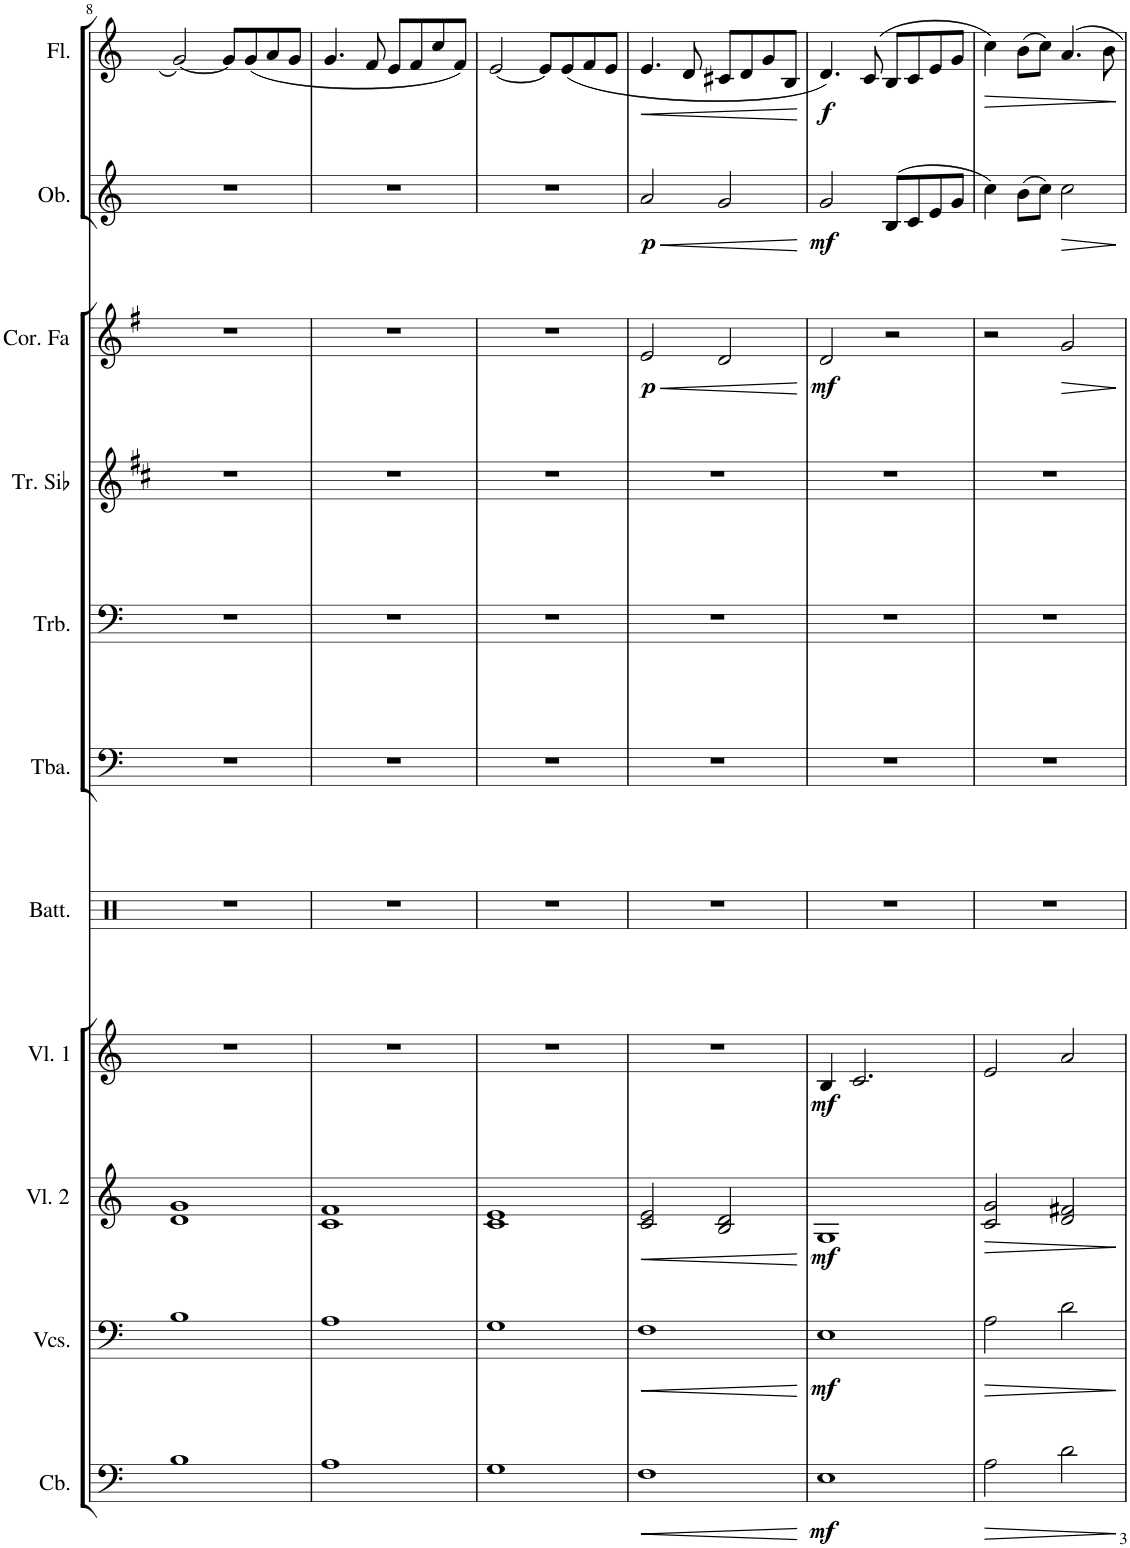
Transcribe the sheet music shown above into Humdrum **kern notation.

**kern	**dynam	**kern	**dynam	**kern	**dynam	**kern	**dynam	**kern	**kern	**kern	**kern	**kern	**dynam	**kern	**dynam	**kern	**dynam
*part11	*part11	*part10	*part10	*part9	*part9	*part8	*part8	*part7	*part6	*part5	*part4	*part3	*part3	*part2	*part2	*part1	*part1
*staff11	*staff11	*staff10	*staff10	*staff9	*staff9	*staff8	*staff8	*staff7	*staff6	*staff5	*staff4	*staff3	*staff3	*staff2	*staff2	*staff1	*staff1
*I"Contrabbassi	*	*I"Violoncelli	*	*I"Violini 2	*	*I"Violini 1	*	*I"Batteria	*I"Tuba	*I"Trombone	*I"Tromba in Sib	*I"Corno in Fa	*	*I"Oboe	*	*I"Flauto	*
*I'Cb.	*	*	*	*I'Vl. 2	*	*I'Vl. 1	*	*I'Batt.	*I'Tba.	*I'Trb.	*I'Tr. Sib	*I'Cor. Fa	*	*I'Ob.	*	*I'Fl.	*
!!LO:PB:g=z
*clefF4	*	*clefF4	*	*clefG2	*	*clefG2	*	*clefX	*clefF4	*clefF4	*clefG2	*clefG2	*	*clefG2	*	*clefG2	*
*Trd7c12	*	*	*	*	*	*	*	*	*	*	*Trd1c2	*Trd4c7	*	*	*	*	*
*k[]	*	*k[]	*	*k[]	*	*k[]	*	*k[]	*k[]	*k[]	*k[f#c#]	*k[f#]	*	*k[]	*	*k[]	*
*M4/4	*	*M4/4	*	*M4/4	*	*M4/4	*	*M4/4	*M4/4	*M4/4	*M4/4	*M4/4	*	*M4/4	*	*M4/4	*
=8	=8	=8	=8	=8	=8	=8	=8	=8	=8	=8	=8	=8	=8	=8	=8	=8	=8
1B	.	1B	.	1d 1g	.	1r	.	1r	1r	1r	1r	1r	.	1r	.	[2g/	.
.	.	.	.	.	.	.	.	.	.	.	.	.	.	.	.	8g/L]	.
.	.	.	.	.	.	.	.	.	.	.	.	.	.	.	.	(8g/	.
.	.	.	.	.	.	.	.	.	.	.	.	.	.	.	.	8a/	.
.	.	.	.	.	.	.	.	.	.	.	.	.	.	.	.	8g/J	.
=9	=9	=9	=9	=9	=9	=9	=9	=9	=9	=9	=9	=9	=9	=9	=9	=9	=9
1A	.	1A	.	1c 1f	.	1r	.	1r	1r	1r	1r	1r	.	1r	.	4.g/	.
.	.	.	.	.	.	.	.	.	.	.	.	.	.	.	.	8f/	.
.	.	.	.	.	.	.	.	.	.	.	.	.	.	.	.	8e/L	.
.	.	.	.	.	.	.	.	.	.	.	.	.	.	.	.	8f/	.
.	.	.	.	.	.	.	.	.	.	.	.	.	.	.	.	8cc/	.
.	.	.	.	.	.	.	.	.	.	.	.	.	.	.	.	8f/J)	.
=10	=10	=10	=10	=10	=10	=10	=10	=10	=10	=10	=10	=10	=10	=10	=10	=10	=10
1G	.	1G	.	1c 1e	.	1r	.	1r	1r	1r	1r	1r	.	1r	.	[2e/	.
.	.	.	.	.	.	.	.	.	.	.	.	.	.	.	.	8e/L]	.
.	.	.	.	.	.	.	.	.	.	.	.	.	.	.	.	(8e/	.
.	.	.	.	.	.	.	.	.	.	.	.	.	.	.	.	8f/	.
.	.	.	.	.	.	.	.	.	.	.	.	.	.	.	.	8e/J	.
=11	=11	=11	=11	=11	=11	=11	=11	=11	=11	=11	=11	=11	=11	=11	=11	=11	=11
!	!LO:HP:b	!	!LO:HP:b	!	!LO:HP:b	!	!	!	!	!	!	!	!LO:HP:b	!	!LO:HP:b	!	!LO:HP:b
!	!	!	!	!	!	!	!	!	!	!	!	!	!LO:DY:n=1:b	!	!LO:DY:n=1:b	!	!
1F	<	1F	<	2c/ 2e/	<	1r	.	1r	1r	1r	1r	2e/	< p	2a/	< p	4.e/	<
.	.	.	.	.	.	.	.	.	.	.	.	.	.	.	.	8d/	.
.	.	.	.	2B/ 2d/	.	.	.	.	.	.	.	2d/	.	2g/	.	8c#X/L	.
.	.	.	.	.	.	.	.	.	.	.	.	.	.	.	.	8d/	.
.	.	.	.	.	.	.	.	.	.	.	.	.	.	.	.	8g/	.
.	.	.	.	.	.	.	.	.	.	.	.	.	.	.	.	8B/J	.
.	[	.	[	.	[	.	.	.	.	.	.	.	[	.	[	.	[
=12	=12	=12	=12	=12	=12	=12	=12	=12	=12	=12	=12	=12	=12	=12	=12	=12	=12
!	!LO:DY:b	!	!LO:DY:b	!	!LO:DY:b	!	!LO:DY:b	!	!	!	!	!	!LO:DY:b	!	!LO:DY:b	!	!LO:DY:b
1E	mf	1E	mf	1G	mf	4B/	mf	1r	1r	1r	1r	2d/	mf	2g/	mf	4.d/)	f
.	.	.	.	.	.	2.c/	.	.	.	.	.	.	.	.	.	.	.
.	.	.	.	.	.	.	.	.	.	.	.	.	.	.	.	(>8c/	.
.	.	.	.	.	.	.	.	.	.	.	.	2r	.	(8B/L	.	8B/L	.
.	.	.	.	.	.	.	.	.	.	.	.	.	.	8c/	.	8c/	.
.	.	.	.	.	.	.	.	.	.	.	.	.	.	8e/	.	8e/	.
.	.	.	.	.	.	.	.	.	.	.	.	.	.	8g/J	.	8g/J	.
=13	=13	=13	=13	=13	=13	=13	=13	=13	=13	=13	=13	=13	=13	=13	=13	=13	=13
!	!LO:HP:b	!	!LO:HP:b	!	!LO:HP:b	!	!	!	!	!	!	!	!	!	!	!	!LO:HP:b
2A\	>	2A\	>	2c/ 2g/	>	2e/	.	1r	1r	1r	1r	2r	.	4cc\)	.	4cc\)	>
.	.	.	.	.	.	.	.	.	.	.	.	.	.	(8b\L	.	(8b\L	.
.	.	.	.	.	.	.	.	.	.	.	.	.	.	8cc\J)	.	8cc\J)	.
!	!	!	!	!	!	!	!	!	!	!	!	!	!LO:HP:b	!	!LO:HP:b	!	!
2d\	.	2d\	.	2d/ 2f#X/	.	2a/	.	.	.	.	.	2g/	>	2cc\	>	4.a/	.
.	.	.	.	.	.	.	.	.	.	.	.	.	.	.	.	8b\	.
.	]	.	]	.	]	.	.	.	.	.	.	.	]	.	]	.	]
=	=	=	=	=	=	=	=	=	=	=	=	=	=	=	=	=	=
*-	*-	*-	*-	*-	*-	*-	*-	*-	*-	*-	*-	*-	*-	*-	*-	*-	*-
